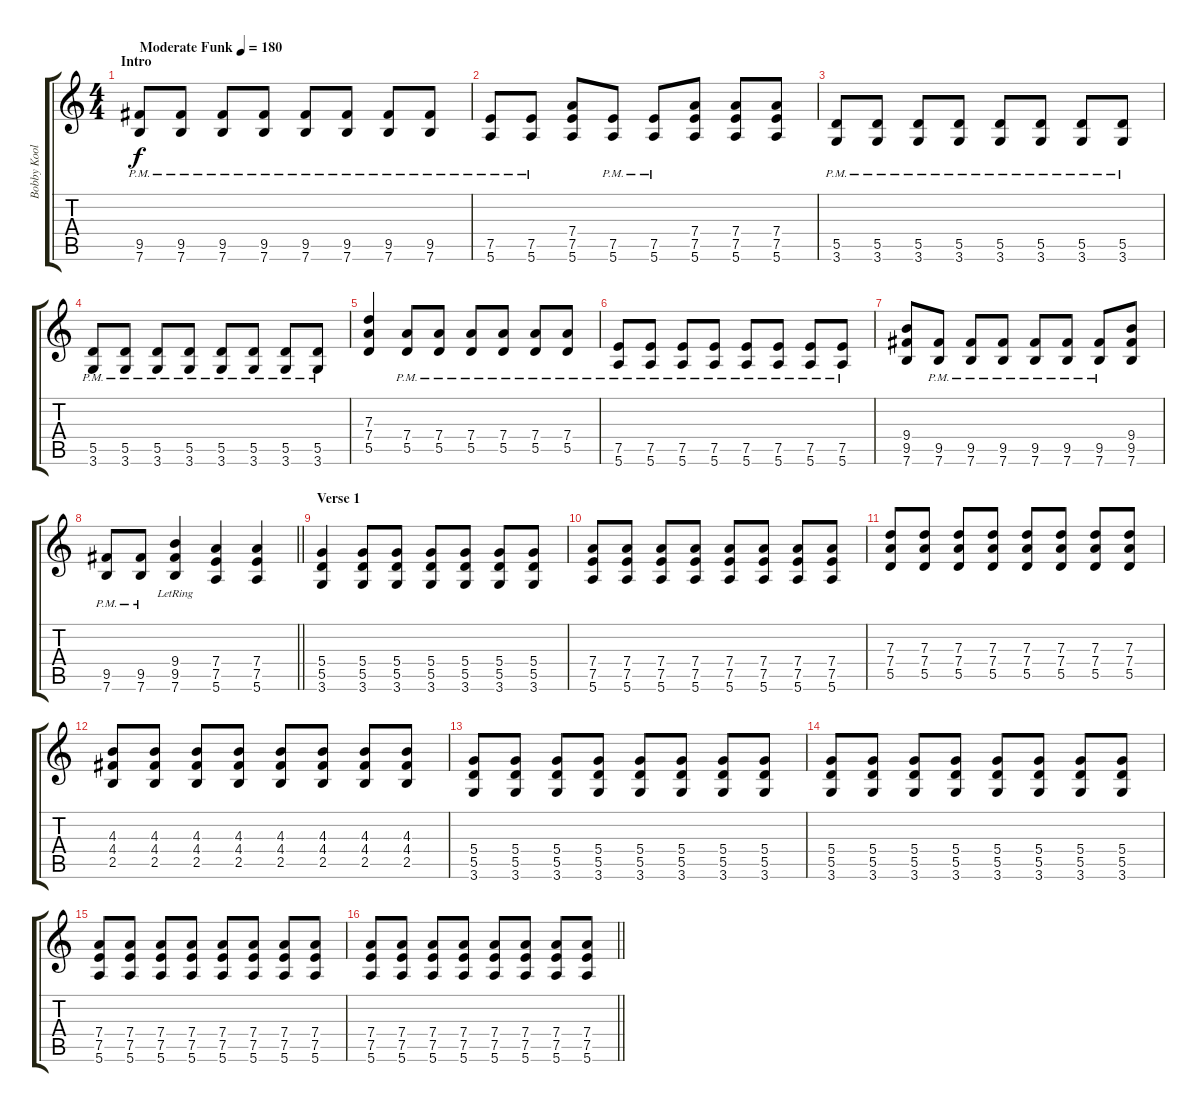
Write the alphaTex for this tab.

\track ("Bobby Kool (Guitar)" "Bobby Kool") {instrument distortionguitar}
\staff {score tabs}
\tuning (E4 B3 G3 D3 A2 E2) {hide}
\ts (4 4)
\section ("" "Intro")
\tempo (180 "Moderate Funk")
\clef g2
\ks c
(9.5{pm} 7.6{pm}).8{dy f instrument distortionguitar} (9.5{pm} 7.6{pm}).8 (9.5{pm} 7.6{pm}).8 (9.5{pm} 7.6{pm}).8 (9.5{pm} 7.6{pm}).8 (9.5{pm} 7.6{pm}).8 (9.5{pm} 7.6{pm}).8 (9.5{pm} 7.6{pm}).8 |
(7.5{pm} 5.6{pm}).8 (7.5{pm} 5.6{pm}).8 (7.4 7.5 5.6).8{beam Up} (7.5{pm} 5.6{pm}).8{beam Up} (7.5{pm} 5.6{pm}).8 (7.4 7.5 5.6).8 (7.4 7.5 5.6).8 (7.4 7.5 5.6).8 |
(5.5{pm} 3.6{pm}).8 (5.5{pm} 3.6{pm}).8 (5.5{pm} 3.6{pm}).8 (5.5{pm} 3.6{pm}).8 (5.5{pm} 3.6{pm}).8 (5.5{pm} 3.6{pm}).8 (5.5{pm} 3.6{pm}).8 (5.5{pm} 3.6{pm}).8 |
(5.5{pm} 3.6{pm}).8 (5.5{pm} 3.6{pm}).8 (5.5{pm} 3.6{pm}).8 (5.5{pm} 3.6{pm}).8 (5.5{pm} 3.6{pm}).8 (5.5{pm} 3.6{pm}).8 (5.5{pm} 3.6{pm}).8 (5.5{pm} 3.6{pm}).8 |
(7.3 7.4 5.5).4 (7.4 5.5{pm}).8 (7.4{pm} 5.5{pm}).8 (7.4{pm} 5.5{pm}).8 (7.4{pm} 5.5{pm}).8 (7.4{pm} 5.5{pm}).8 (7.4{pm} 5.5{pm}).8 |
(7.5{pm} 5.6{pm}).8 (7.5{pm} 5.6{pm}).8 (7.5{pm} 5.6{pm}).8 (7.5{pm} 5.6{pm}).8 (7.5{pm} 5.6{pm}).8 (7.5{pm} 5.6{pm}).8 (7.5{pm} 5.6{pm}).8 (7.5{pm} 5.6{pm}).8 |
(9.4 9.5 7.6).8 (9.5{pm} 7.6{pm}).8 (9.5{pm} 7.6{pm}).8 (9.5{pm} 7.6{pm}).8 (9.5{pm} 7.6{pm}).8 (9.5{pm} 7.6{pm}).8 (9.5{pm} 7.6{pm}).8 (9.4 9.5 7.6).8 |
\barLineRight lightlight
(9.5{pm} 7.6{pm}).8 (9.5{pm} 7.6{pm}).8 (9.4{lr} 9.5{lr} 7.6{lr}).4 (7.4 7.5 5.6).4 (7.4 7.5 5.6).4 |
\section ("" "Verse 1")
(5.4 5.5 3.6).4 (5.4 5.5 3.6).8 (5.4 5.5 3.6).8 (5.4 5.5 3.6).8 (5.4 5.5 3.6).8 (5.4 5.5 3.6).8 (5.4 5.5 3.6).8 |
(7.4 7.5 5.6).8 (7.4 7.5 5.6).8 (7.4 7.5 5.6).8 (7.4 7.5 5.6).8 (7.4 7.5 5.6).8 (7.4 7.5 5.6).8 (7.4 7.5 5.6).8 (7.4 7.5 5.6).8 |
(7.3 7.4 5.5).8 (7.3 7.4 5.5).8 (7.3 7.4 5.5).8 (7.3 7.4 5.5).8 (7.3 7.4 5.5).8 (7.3 7.4 5.5).8 (7.3 7.4 5.5).8 (7.3 7.4 5.5).8 |
(4.3 4.4 2.5).8 (4.3 4.4 2.5).8 (4.3 4.4 2.5).8 (4.3 4.4 2.5).8 (4.3 4.4 2.5).8 (4.3 4.4 2.5).8 (4.3 4.4 2.5).8 (4.3 4.4 2.5).8 |
(5.4 5.5 3.6).8 (5.4 5.5 3.6).8 (5.4 5.5 3.6).8 (5.4 5.5 3.6).8 (5.4 5.5 3.6).8 (5.4 5.5 3.6).8 (5.4 5.5 3.6).8 (5.4 5.5 3.6).8 |
(5.4 5.5 3.6).8 (5.4 5.5 3.6).8 (5.4 5.5 3.6).8 (5.4 5.5 3.6).8 (5.4 5.5 3.6).8 (5.4 5.5 3.6).8 (5.4 5.5 3.6).8 (5.4 5.5 3.6).8 |
(7.4 7.5 5.6).8 (7.4 7.5 5.6).8 (7.4 7.5 5.6).8 (7.4 7.5 5.6).8 (7.4 7.5 5.6).8 (7.4 7.5 5.6).8 (7.4 7.5 5.6).8 (7.4 7.5 5.6).8 |
\barLineRight lightlight
(7.4 7.5 5.6).8 (7.4 7.5 5.6).8 (7.4 7.5 5.6).8 (7.4 7.5 5.6).8 (7.4 7.5 5.6).8 (7.4 7.5 5.6).8 (7.4 7.5 5.6).8 (7.4 7.5 5.6).8
